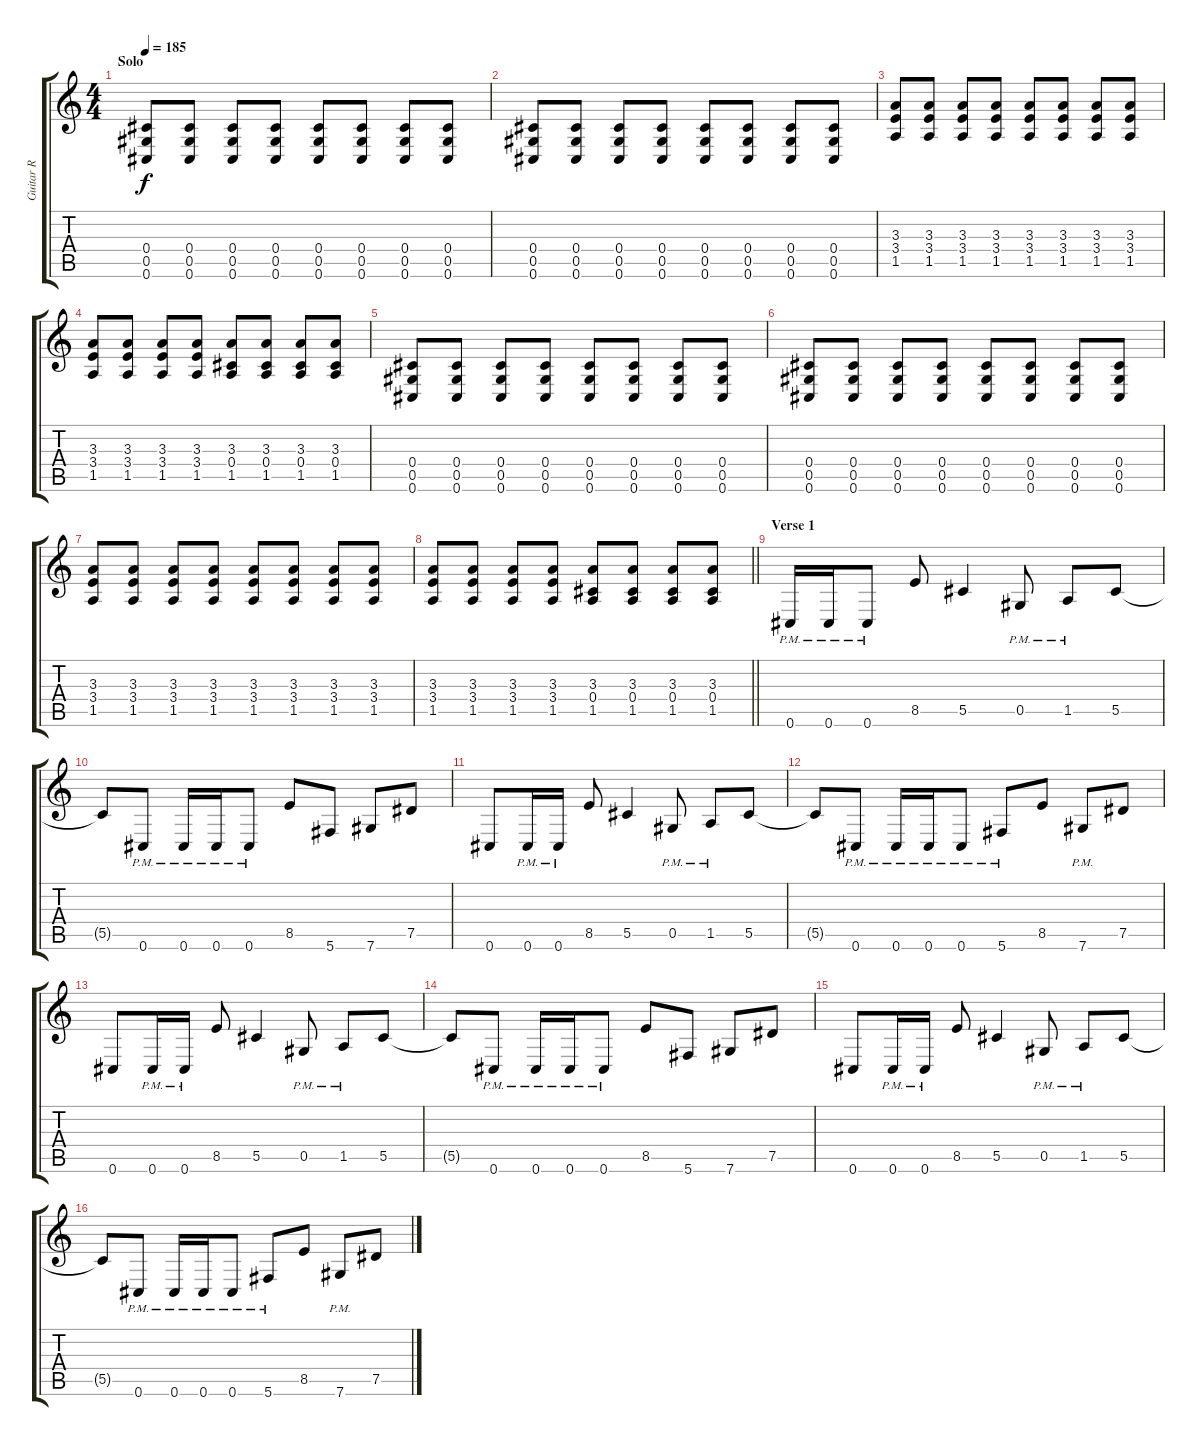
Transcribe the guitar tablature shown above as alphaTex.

\track ("Guitar R" "Guitar R") {instrument overdrivenguitar}
\staff {score tabs}
\tuning (Eb4 Bb3 Gb3 Db3 Ab2 Db2) {hide}
\ts (4 4)
\section ("" "Solo")
\tempo 185
\clef g2
\ks c
(0.4 0.5 0.6).8{dy f} (0.4 0.5 0.6).8 (0.4 0.5 0.6).8 (0.4 0.5 0.6).8 (0.4 0.5 0.6).8 (0.4 0.5 0.6).8 (0.4 0.5 0.6).8 (0.4 0.5 0.6).8 |
(0.4 0.5 0.6).8 (0.4 0.5 0.6).8 (0.4 0.5 0.6).8 (0.4 0.5 0.6).8 (0.4 0.5 0.6).8 (0.4 0.5 0.6).8 (0.4 0.5 0.6).8 (0.4 0.5 0.6).8 |
(3.3 3.4 1.5).8 (3.3 3.4 1.5).8 (3.3 3.4 1.5).8 (3.3 3.4 1.5).8 (3.3 3.4 1.5).8 (3.3 3.4 1.5).8 (3.3 3.4 1.5).8 (3.3 3.4 1.5).8 |
(3.3 3.4 1.5).8 (3.3 3.4 1.5).8 (3.3 3.4 1.5).8 (3.3 3.4 1.5).8 (3.3 0.4 1.5).8 (3.3 0.4 1.5).8 (3.3 0.4 1.5).8 (3.3 0.4 1.5).8 |
(0.4 0.5 0.6).8 (0.4 0.5 0.6).8 (0.4 0.5 0.6).8 (0.4 0.5 0.6).8 (0.4 0.5 0.6).8 (0.4 0.5 0.6).8 (0.4 0.5 0.6).8 (0.4 0.5 0.6).8 |
(0.4 0.5 0.6).8 (0.4 0.5 0.6).8 (0.4 0.5 0.6).8 (0.4 0.5 0.6).8 (0.4 0.5 0.6).8 (0.4 0.5 0.6).8 (0.4 0.5 0.6).8 (0.4 0.5 0.6).8 |
(3.3 3.4 1.5).8 (3.3 3.4 1.5).8 (3.3 3.4 1.5).8 (3.3 3.4 1.5).8 (3.3 3.4 1.5).8 (3.3 3.4 1.5).8 (3.3 3.4 1.5).8 (3.3 3.4 1.5).8 |
\barLineRight lightlight
(3.3 3.4 1.5).8 (3.3 3.4 1.5).8 (3.3 3.4 1.5).8 (3.3 3.4 1.5).8 (3.3 0.4 1.5).8 (3.3 0.4 1.5).8 (3.3 0.4 1.5).8 (3.3 0.4 1.5).8 |
\section ("" "Verse 1")
0.6{pm}.16 0.6{pm}.16 0.6{pm}.8 8.5.8 5.5.4 0.5{pm}.8 1.5{pm}.8 5.5.8 |
5.5{t}.8 0.6{pm}.8 0.6{pm}.16 0.6{pm}.16 0.6{pm}.8 8.5.8 5.6.8 7.6.8 7.5.8 |
0.6.8 0.6{pm}.16 0.6{pm}.16 8.5.8 5.5.4 0.5{pm}.8 1.5{pm}.8 5.5.8 |
5.5{t}.8 0.6{pm}.8 0.6{pm}.16 0.6{pm}.16 0.6{pm}.8 5.6{pm}.8 8.5.8 7.6{pm}.8 7.5.8 |
0.6.8 0.6{pm}.16 0.6{pm}.16 8.5.8 5.5.4 0.5{pm}.8 1.5{pm}.8 5.5.8 |
5.5{t}.8 0.6{pm}.8 0.6{pm}.16 0.6{pm}.16 0.6{pm}.8 8.5.8 5.6.8 7.6.8 7.5.8 |
0.6.8 0.6{pm}.16 0.6{pm}.16 8.5.8 5.5.4 0.5{pm}.8 1.5{pm}.8 5.5.8 |
5.5{t}.8 0.6{pm}.8 0.6{pm}.16 0.6{pm}.16 0.6{pm}.8 5.6{pm}.8 8.5.8 7.6{pm}.8 7.5.8
